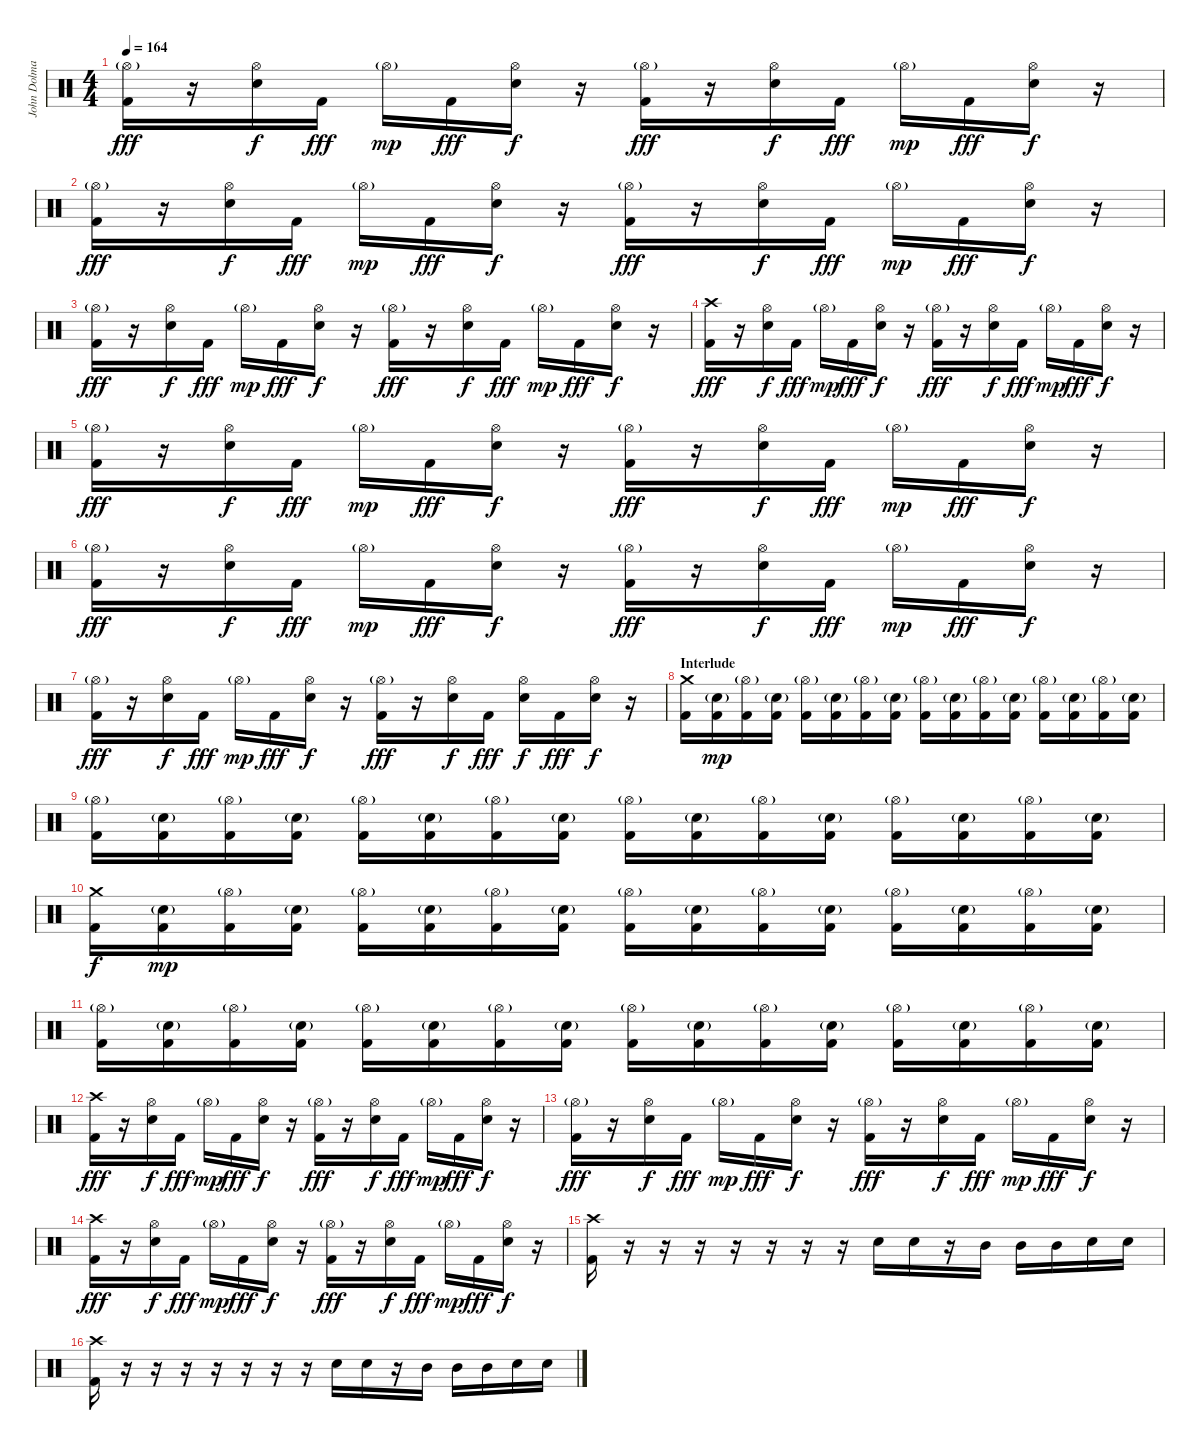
\track ("John Dolmayan (Drums)" "John Dolma") {instrument percussion}
\staff {score}
\articulation defaults
\ts (4 4)
\tempo 164
\clef neutral
\ks c
("Hi-Hat (open)"{g} "Kick (hit) 2").16{dy fff} r.16 ("Hi-Hat (open)" "Electric Snare (hit)").16{dy f} "Kick (hit) 2".16{dy fff} "Hi-Hat (open)"{g}.16{dy mp} "Kick (hit) 2".16{dy fff} ("Hi-Hat (open)" "Electric Snare (hit)").16{dy f} r.16 ("Hi-Hat (open)"{g} "Kick (hit) 2").16{dy fff} r.16 ("Hi-Hat (open)" "Electric Snare (hit)").16{dy f} "Kick (hit) 2".16{dy fff} "Hi-Hat (open)"{g}.16{dy mp} "Kick (hit) 2".16{dy fff} ("Hi-Hat (open)" "Electric Snare (hit)").16{dy f} r.16 |
("Hi-Hat (open)"{g} "Kick (hit) 2").16{dy fff} r.16 ("Hi-Hat (open)" "Electric Snare (hit)").16{dy f} "Kick (hit) 2".16{dy fff} "Hi-Hat (open)"{g}.16{dy mp} "Kick (hit) 2".16{dy fff} ("Hi-Hat (open)" "Electric Snare (hit)").16{dy f} r.16 ("Hi-Hat (open)"{g} "Kick (hit) 2").16{dy fff} r.16 ("Hi-Hat (open)" "Electric Snare (hit)").16{dy f} "Kick (hit) 2".16{dy fff} "Hi-Hat (open)"{g}.16{dy mp} "Kick (hit) 2".16{dy fff} ("Hi-Hat (open)" "Electric Snare (hit)").16{dy f} r.16 |
("Hi-Hat (open)"{g} "Kick (hit) 2").16{dy fff} r.16 ("Hi-Hat (open)" "Electric Snare (hit)").16{dy f} "Kick (hit) 2".16{dy fff} "Hi-Hat (open)"{g}.16{dy mp} "Kick (hit) 2".16{dy fff} ("Hi-Hat (open)" "Electric Snare (hit)").16{dy f} r.16 ("Hi-Hat (open)"{g} "Kick (hit) 2").16{dy fff} r.16 ("Hi-Hat (open)" "Electric Snare (hit)").16{dy f} "Kick (hit) 2".16{dy fff} "Hi-Hat (open)"{g}.16{dy mp} "Kick (hit) 2".16{dy fff} ("Hi-Hat (open)" "Electric Snare (hit)").16{dy f} r.16 |
("Crash high (hit)" "Kick (hit) 2").16{dy fff} r.16 ("Hi-Hat (open)" "Electric Snare (hit)").16{dy f} "Kick (hit) 2".16{dy fff} "Hi-Hat (open)"{g}.16{dy mp} "Kick (hit) 2".16{dy fff} ("Hi-Hat (open)" "Electric Snare (hit)").16{dy f} r.16 ("Hi-Hat (open)"{g} "Kick (hit) 2").16{dy fff} r.16 ("Hi-Hat (open)" "Electric Snare (hit)").16{dy f} "Kick (hit) 2".16{dy fff} "Hi-Hat (open)"{g}.16{dy mp} "Kick (hit) 2".16{dy fff} ("Hi-Hat (open)" "Electric Snare (hit)").16{dy f} r.16 |
("Hi-Hat (open)"{g} "Kick (hit) 2").16{dy fff} r.16 ("Hi-Hat (open)" "Electric Snare (hit)").16{dy f} "Kick (hit) 2".16{dy fff} "Hi-Hat (open)"{g}.16{dy mp} "Kick (hit) 2".16{dy fff} ("Hi-Hat (open)" "Electric Snare (hit)").16{dy f} r.16 ("Hi-Hat (open)"{g} "Kick (hit) 2").16{dy fff} r.16 ("Hi-Hat (open)" "Electric Snare (hit)").16{dy f} "Kick (hit) 2".16{dy fff} "Hi-Hat (open)"{g}.16{dy mp} "Kick (hit) 2".16{dy fff} ("Hi-Hat (open)" "Electric Snare (hit)").16{dy f} r.16 |
("Hi-Hat (open)"{g} "Kick (hit) 2").16{dy fff} r.16 ("Hi-Hat (open)" "Electric Snare (hit)").16{dy f} "Kick (hit) 2".16{dy fff} "Hi-Hat (open)"{g}.16{dy mp} "Kick (hit) 2".16{dy fff} ("Hi-Hat (open)" "Electric Snare (hit)").16{dy f} r.16 ("Hi-Hat (open)"{g} "Kick (hit) 2").16{dy fff} r.16 ("Hi-Hat (open)" "Electric Snare (hit)").16{dy f} "Kick (hit) 2".16{dy fff} "Hi-Hat (open)"{g}.16{dy mp} "Kick (hit) 2".16{dy fff} ("Hi-Hat (open)" "Electric Snare (hit)").16{dy f} r.16 |
("Hi-Hat (open)"{g} "Kick (hit) 2").16{dy fff} r.16 ("Hi-Hat (open)" "Electric Snare (hit)").16{dy f} "Kick (hit) 2".16{dy fff} "Hi-Hat (open)"{g}.16{dy mp} "Kick (hit) 2".16{dy fff} ("Hi-Hat (open)" "Electric Snare (hit)").16{dy f} r.16 ("Hi-Hat (open)"{g} "Kick (hit) 2").16{dy fff} r.16 ("Hi-Hat (open)" "Electric Snare (hit)").16{dy f} "Kick (hit) 2".16{dy fff} ("Hi-Hat (open)" "Electric Snare (hit)").16{dy f} "Kick (hit) 2".16{dy fff} ("Hi-Hat (open)" "Electric Snare (hit)").16{dy f} r.16 |
\section ("" "Interlude")
("Crash medium (hit)" "Kick (hit) 2").16 ("Electric Snare (hit)"{g} "Kick (hit) 2").16{dy mp} ("Hi-Hat (open)"{g} "Kick (hit) 2").16 ("Electric Snare (hit)"{g} "Kick (hit) 2").16 ("Hi-Hat (open)"{g} "Kick (hit) 2").16 ("Electric Snare (hit)"{g} "Kick (hit) 2").16 ("Hi-Hat (open)"{g} "Kick (hit) 2").16 ("Electric Snare (hit)"{g} "Kick (hit) 2").16 ("Hi-Hat (open)"{g} "Kick (hit) 2").16 ("Electric Snare (hit)"{g} "Kick (hit) 2").16 ("Hi-Hat (open)"{g} "Kick (hit) 2").16 ("Electric Snare (hit)"{g} "Kick (hit) 2").16 ("Hi-Hat (open)"{g} "Kick (hit) 2").16 ("Electric Snare (hit)"{g} "Kick (hit) 2").16 ("Hi-Hat (open)"{g} "Kick (hit) 2").16 ("Electric Snare (hit)"{g} "Kick (hit) 2").16 |
("Hi-Hat (open)"{g} "Kick (hit) 2").16 ("Electric Snare (hit)"{g} "Kick (hit) 2").16 ("Hi-Hat (open)"{g} "Kick (hit) 2").16 ("Electric Snare (hit)"{g} "Kick (hit) 2").16 ("Hi-Hat (open)"{g} "Kick (hit) 2").16 ("Electric Snare (hit)"{g} "Kick (hit) 2").16 ("Hi-Hat (open)"{g} "Kick (hit) 2").16 ("Electric Snare (hit)"{g} "Kick (hit) 2").16 ("Hi-Hat (open)"{g} "Kick (hit) 2").16 ("Electric Snare (hit)"{g} "Kick (hit) 2").16 ("Hi-Hat (open)"{g} "Kick (hit) 2").16 ("Electric Snare (hit)"{g} "Kick (hit) 2").16 ("Hi-Hat (open)"{g} "Kick (hit) 2").16 ("Electric Snare (hit)"{g} "Kick (hit) 2").16 ("Hi-Hat (open)"{g} "Kick (hit) 2").16 ("Electric Snare (hit)"{g} "Kick (hit) 2").16 |
("Crash medium (hit)" "Kick (hit) 2").16{dy f} ("Electric Snare (hit)"{g} "Kick (hit) 2").16{dy mp} ("Hi-Hat (open)"{g} "Kick (hit) 2").16 ("Electric Snare (hit)"{g} "Kick (hit) 2").16 ("Hi-Hat (open)"{g} "Kick (hit) 2").16 ("Electric Snare (hit)"{g} "Kick (hit) 2").16 ("Hi-Hat (open)"{g} "Kick (hit) 2").16 ("Electric Snare (hit)"{g} "Kick (hit) 2").16 ("Hi-Hat (open)"{g} "Kick (hit) 2").16 ("Electric Snare (hit)"{g} "Kick (hit) 2").16 ("Hi-Hat (open)"{g} "Kick (hit) 2").16 ("Electric Snare (hit)"{g} "Kick (hit) 2").16 ("Hi-Hat (open)"{g} "Kick (hit) 2").16 ("Electric Snare (hit)"{g} "Kick (hit) 2").16 ("Hi-Hat (open)"{g} "Kick (hit) 2").16 ("Electric Snare (hit)"{g} "Kick (hit) 2").16 |
("Hi-Hat (open)"{g} "Kick (hit) 2").16 ("Electric Snare (hit)"{g} "Kick (hit) 2").16 ("Hi-Hat (open)"{g} "Kick (hit) 2").16 ("Electric Snare (hit)"{g} "Kick (hit) 2").16 ("Hi-Hat (open)"{g} "Kick (hit) 2").16 ("Electric Snare (hit)"{g} "Kick (hit) 2").16 ("Hi-Hat (open)"{g} "Kick (hit) 2").16 ("Electric Snare (hit)"{g} "Kick (hit) 2").16 ("Hi-Hat (open)"{g} "Kick (hit) 2").16 ("Electric Snare (hit)"{g} "Kick (hit) 2").16 ("Hi-Hat (open)"{g} "Kick (hit) 2").16 ("Electric Snare (hit)"{g} "Kick (hit) 2").16 ("Hi-Hat (open)"{g} "Kick (hit) 2").16 ("Electric Snare (hit)"{g} "Kick (hit) 2").16 ("Hi-Hat (open)"{g} "Kick (hit) 2").16 ("Electric Snare (hit)"{g} "Kick (hit) 2").16 |
("Crash high (hit)" "Kick (hit) 2").16{dy fff} r.16 ("Hi-Hat (open)" "Electric Snare (hit)").16{dy f} "Kick (hit) 2".16{dy fff} "Hi-Hat (open)"{g}.16{dy mp} "Kick (hit) 2".16{dy fff} ("Hi-Hat (open)" "Electric Snare (hit)").16{dy f} r.16 ("Hi-Hat (open)"{g} "Kick (hit) 2").16{dy fff} r.16 ("Hi-Hat (open)" "Electric Snare (hit)").16{dy f} "Kick (hit) 2".16{dy fff} "Hi-Hat (open)"{g}.16{dy mp} "Kick (hit) 2".16{dy fff} ("Hi-Hat (open)" "Electric Snare (hit)").16{dy f} r.16 |
("Hi-Hat (open)"{g} "Kick (hit) 2").16{dy fff} r.16 ("Hi-Hat (open)" "Electric Snare (hit)").16{dy f} "Kick (hit) 2".16{dy fff} "Hi-Hat (open)"{g}.16{dy mp} "Kick (hit) 2".16{dy fff} ("Hi-Hat (open)" "Electric Snare (hit)").16{dy f} r.16 ("Hi-Hat (open)"{g} "Kick (hit) 2").16{dy fff} r.16 ("Hi-Hat (open)" "Electric Snare (hit)").16{dy f} "Kick (hit) 2".16{dy fff} "Hi-Hat (open)"{g}.16{dy mp} "Kick (hit) 2".16{dy fff} ("Hi-Hat (open)" "Electric Snare (hit)").16{dy f} r.16 |
("Crash high (hit)" "Kick (hit) 2").16{dy fff} r.16 ("Hi-Hat (open)" "Electric Snare (hit)").16{dy f} "Kick (hit) 2".16{dy fff} "Hi-Hat (open)"{g}.16{dy mp} "Kick (hit) 2".16{dy fff} ("Hi-Hat (open)" "Electric Snare (hit)").16{dy f} r.16 ("Hi-Hat (open)"{g} "Kick (hit) 2").16{dy fff} r.16 ("Hi-Hat (open)" "Electric Snare (hit)").16{dy f} "Kick (hit) 2".16{dy fff} "Hi-Hat (open)"{g}.16{dy mp} "Kick (hit) 2".16{dy fff} ("Hi-Hat (open)" "Electric Snare (hit)").16{dy f} r.16 |
("Crash high (hit)" "Kick (hit) 2").16 r.16 r.16 r.16 r.16 r.16 r.16 r.16 "Electric Snare (hit)".16 "Electric Snare (hit)".16 r.16 "Mid Tom (hit)".16 "Mid Tom (hit)".16 "Mid Tom (hit)".16 "Electric Snare (hit)".16 "Electric Snare (hit)".16 |
("Crash high (hit)" "Kick (hit) 2").16 r.16 r.16 r.16 r.16 r.16 r.16 r.16 "Electric Snare (hit)".16 "Electric Snare (hit)".16 r.16 "Mid Tom (hit)".16 "Mid Tom (hit)".16 "Mid Tom (hit)".16 "Electric Snare (hit)".16 "Electric Snare (hit)".16
